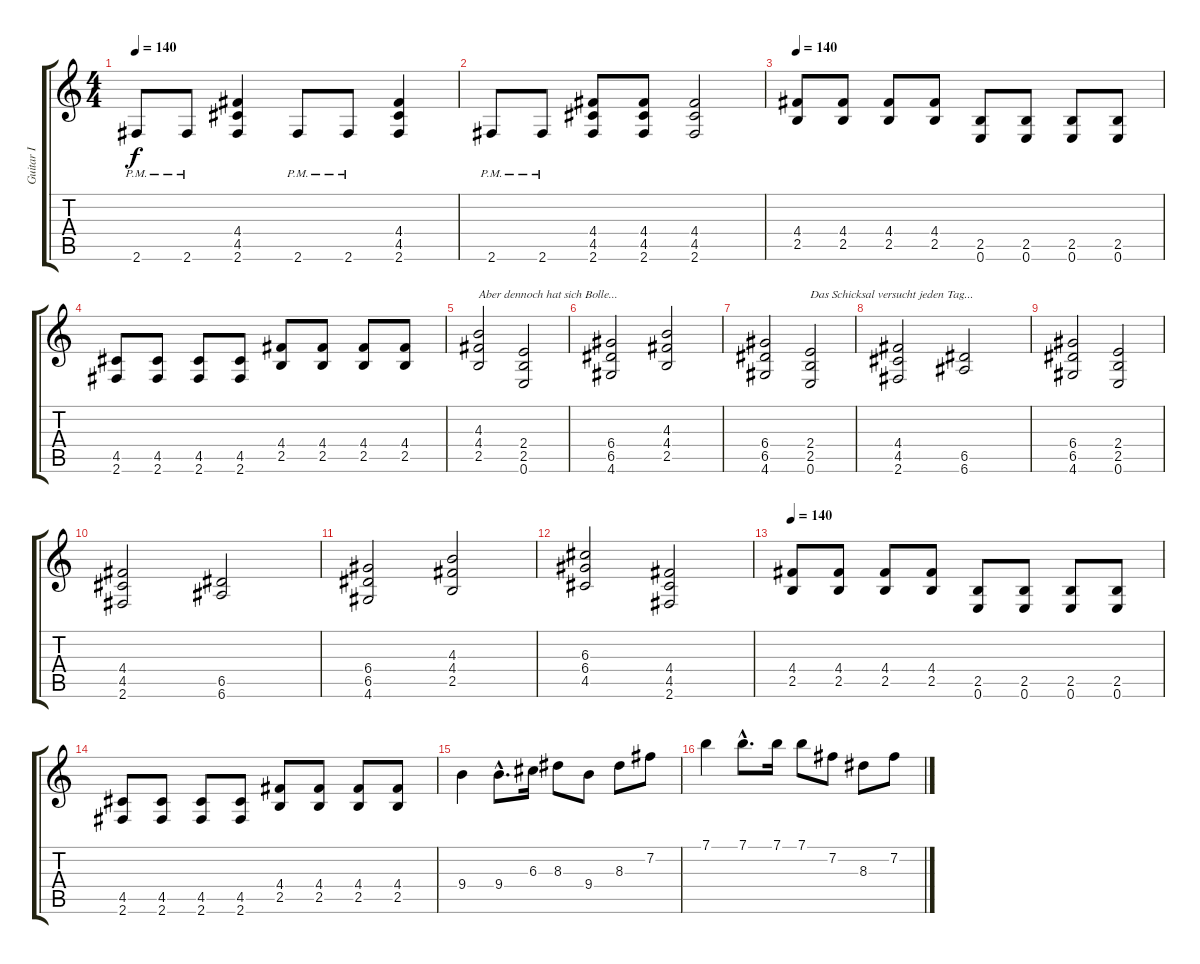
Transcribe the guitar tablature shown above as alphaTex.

\track ("Guitar I" "Guitar I") {instrument distortionguitar}
\staff {score tabs}
\tuning (E4 B3 G3 D3 A2 E2) {hide}
\ts (4 4)
\tempo 140
\clef g2
\ks c
2.6{pm}.8{dy f} 2.6{pm}.8 (4.4 4.5 2.6).4 2.6{pm}.8 2.6{pm}.8 (4.4 4.5 2.6).4 |
2.6{pm}.8 2.6{pm}.8 (4.4 4.5 2.6).8 (4.4 4.5 2.6).8 (4.4 4.5 2.6).2 |
\tempo 140
(4.4 2.5).8 (4.4 2.5).8 (4.4 2.5).8 (4.4 2.5).8 (2.5 0.6).8 (2.5 0.6).8 (2.5 0.6).8 (2.5 0.6).8 |
(4.5 2.6).8 (4.5 2.6).8 (4.5 2.6).8 (4.5 2.6).8 (4.4 2.5).8 (4.4 2.5).8 (4.4 2.5).8 (4.4 2.5).8 |
(4.3 4.4 2.5).2{txt "Aber dennoch hat sich Bolle..."} (2.4 2.5 0.6).2 |
(6.4 6.5 4.6).2 (4.3 4.4 2.5).2 |
(6.4 6.5 4.6).2 (2.4 2.5 0.6).2{txt "Das Schicksal versucht jeden Tag..."} |
(4.4 4.5 2.6).2 (6.5 6.6).2 |
(6.4 6.5 4.6).2 (2.4 2.5 0.6).2 |
(4.4 4.5 2.6).2 (6.5 6.6).2 |
(6.4 6.5 4.6).2 (4.3 4.4 2.5).2 |
(6.3 6.4 4.5).2 (4.4 4.5 2.6).2 |
\tempo 140
(4.4 2.5).8 (4.4 2.5).8 (4.4 2.5).8 (4.4 2.5).8 (2.5 0.6).8 (2.5 0.6).8 (2.5 0.6).8 (2.5 0.6).8 |
(4.5 2.6).8 (4.5 2.6).8 (4.5 2.6).8 (4.5 2.6).8 (4.4 2.5).8 (4.4 2.5).8 (4.4 2.5).8 (4.4 2.5).8 |
9.4.4 9.4{hac}.8{d} 6.3.16 8.3.8 9.4.8 8.3.8 7.2.8 |
7.1.4 7.1{hac}.8{d} 7.1.16 7.1.8 7.2.8 8.3.8 7.2.8
